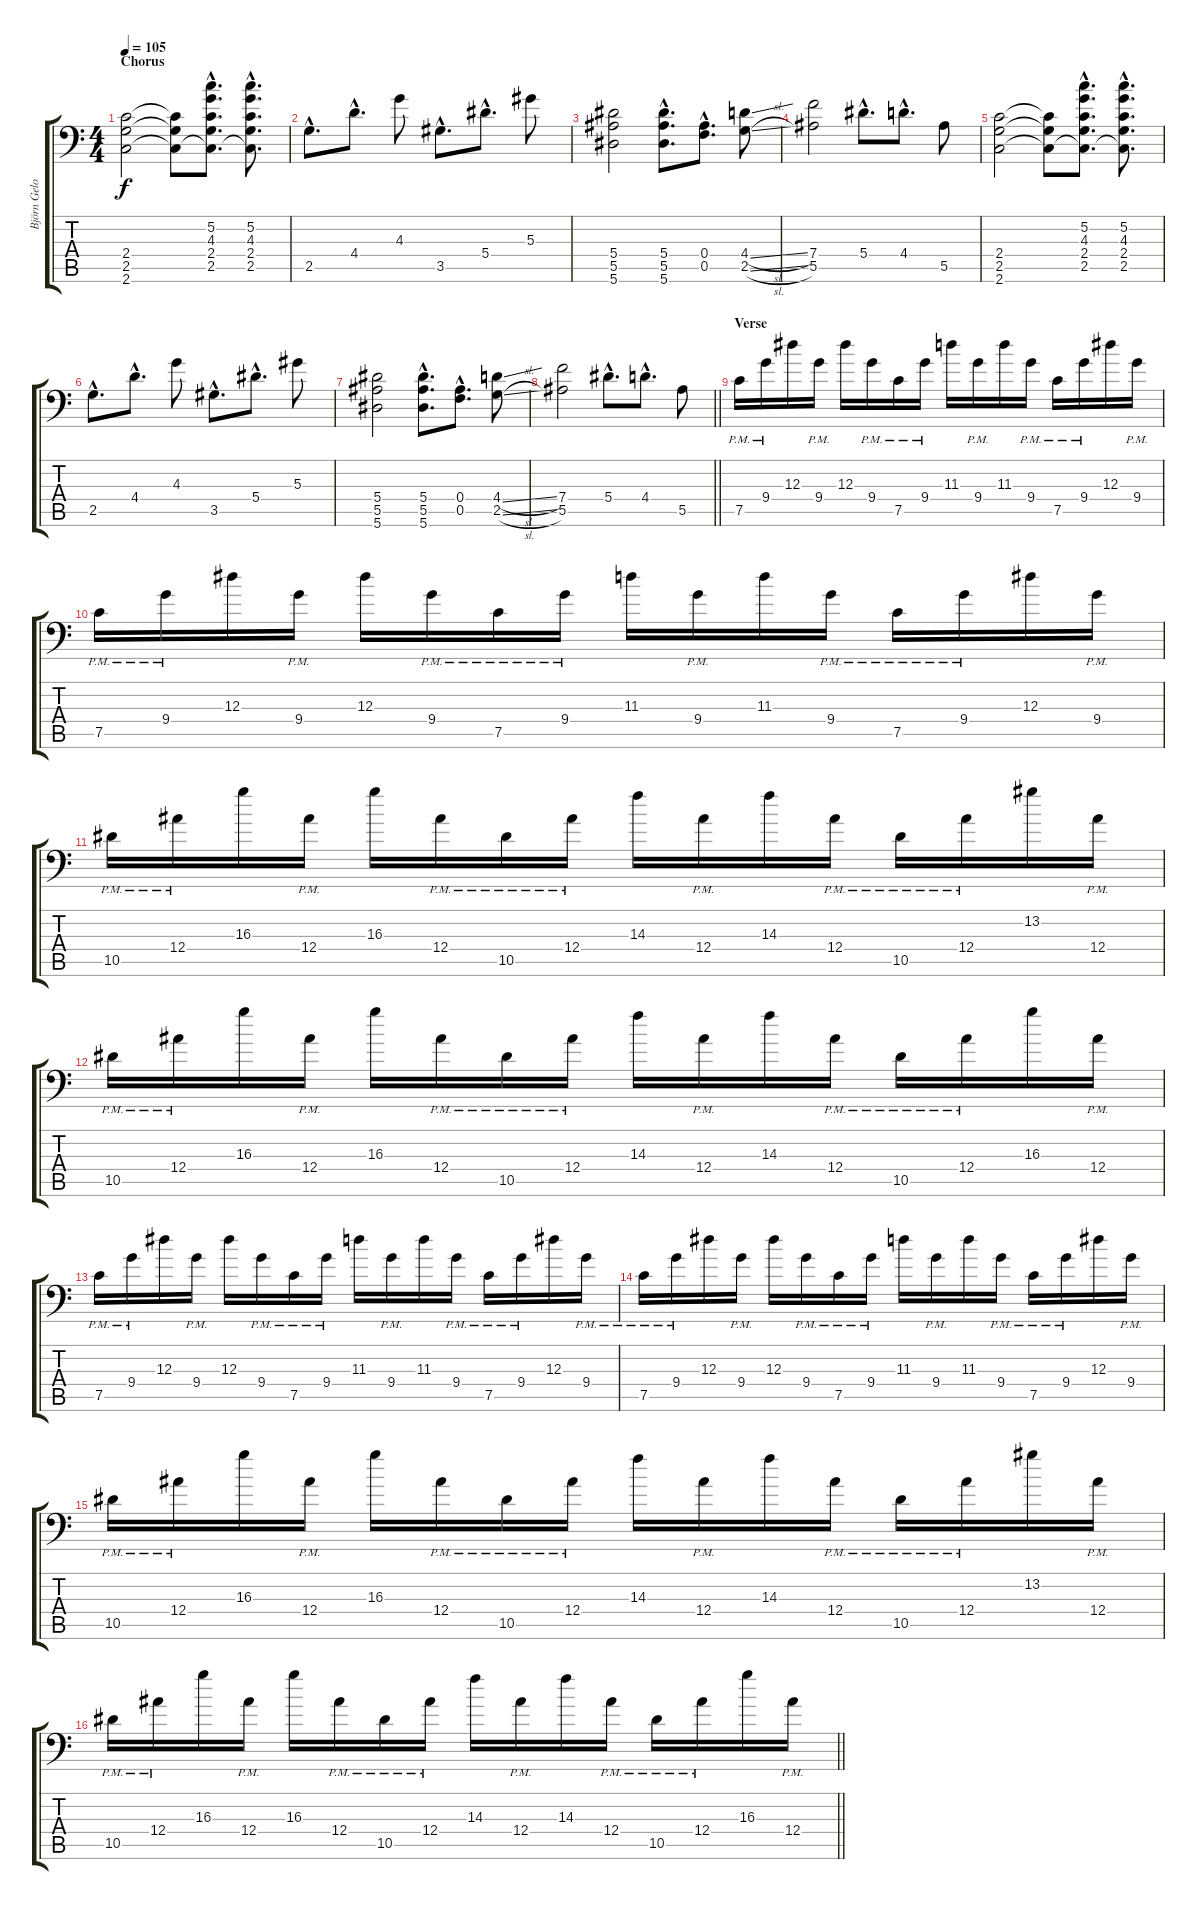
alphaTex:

\track ("Björn Gelotte" "Björn Gelo") {instrument distortionguitar}
\staff {score tabs}
\tuning (C4 G3 Eb3 Bb2 F2 Bb1) {hide}
\ts (4 4)
\section ("" "Chorus")
\tempo 105
\clef f4
\ks c
(2.4 2.5 2.6).2{dy f} (2.4{t} 2.5{t} 2.6{t}).8 (5.2{hac} 4.3{hac} 2.4{hac} 2.5{hac} 2.6{hac t}).8{d} (5.2{hac} 4.3{hac} 2.4{hac} 2.5{hac} 2.6{hac t}).8{d} |
2.5{hac}.8{d} 4.4{hac}.8{d} 4.3.8 3.5{hac}.8{d} 5.4{hac}.8{d} 5.3.8 |
(5.4 5.5 5.6).2 (5.4{hac} 5.5{hac} 5.6{hac}).8{d} (0.4{hac} 0.5{hac}).8{d} (4.4{sl} 2.5{sl}).8 |
(7.4 5.5).2 5.4{hac}.8{d} 4.4{hac}.8{d} 5.5.8 |
(2.4 2.5 2.6).2 (2.4{t} 2.5{t} 2.6{t}).8 (5.2{hac} 4.3{hac} 2.4{hac} 2.5{hac} 2.6{hac t}).8{d} (5.2{hac} 4.3{hac} 2.4{hac} 2.5{hac} 2.6{hac t}).8{d} |
2.5{hac}.8{d} 4.4{hac}.8{d} 4.3.8 3.5{hac}.8{d} 5.4{hac}.8{d} 5.3.8 |
(5.4 5.5 5.6).2 (5.4{hac} 5.5{hac} 5.6{hac}).8{d} (0.4{hac} 0.5{hac}).8{d} (4.4{sl} 2.5{sl}).8 |
\barLineRight lightlight
(7.4 5.5).2 5.4{hac}.8{d} 4.4{hac}.8{d} 5.5.8 |
\section ("" "Verse")
7.5{pm}.16 9.4{pm}.16 12.3.16 9.4{pm}.16 12.3.16 9.4{pm}.16 7.5{pm}.16 9.4{pm}.16 11.3.16 9.4{pm}.16 11.3.16 9.4{pm}.16 7.5{pm}.16 9.4{pm}.16 12.3.16 9.4{pm}.16 |
7.5{pm}.16 9.4{pm}.16 12.3.16 9.4{pm}.16 12.3.16 9.4{pm}.16 7.5{pm}.16 9.4{pm}.16 11.3.16 9.4{pm}.16 11.3.16 9.4{pm}.16 7.5{pm}.16 9.4{pm}.16 12.3.16 9.4{pm}.16 |
10.5{pm}.16 12.4{pm}.16 16.3.16 12.4{pm}.16 16.3.16 12.4{pm}.16 10.5{pm}.16 12.4{pm}.16 14.3.16 12.4{pm}.16 14.3.16 12.4{pm}.16 10.5{pm}.16 12.4{pm}.16 13.2.16 12.4{pm}.16 |
10.5{pm}.16 12.4{pm}.16 16.3.16 12.4{pm}.16 16.3.16 12.4{pm}.16 10.5{pm}.16 12.4{pm}.16 14.3.16 12.4{pm}.16 14.3.16 12.4{pm}.16 10.5{pm}.16 12.4{pm}.16 16.3.16 12.4{pm}.16 |
7.5{pm}.16 9.4{pm}.16 12.3.16 9.4{pm}.16 12.3.16 9.4{pm}.16 7.5{pm}.16 9.4{pm}.16 11.3.16 9.4{pm}.16 11.3.16 9.4{pm}.16 7.5{pm}.16 9.4{pm}.16 12.3.16 9.4{pm}.16 |
7.5{pm}.16 9.4{pm}.16 12.3.16 9.4{pm}.16 12.3.16 9.4{pm}.16 7.5{pm}.16 9.4{pm}.16 11.3.16 9.4{pm}.16 11.3.16 9.4{pm}.16 7.5{pm}.16 9.4{pm}.16 12.3.16 9.4{pm}.16 |
10.5{pm}.16 12.4{pm}.16 16.3.16 12.4{pm}.16 16.3.16 12.4{pm}.16 10.5{pm}.16 12.4{pm}.16 14.3.16 12.4{pm}.16 14.3.16 12.4{pm}.16 10.5{pm}.16 12.4{pm}.16 13.2.16 12.4{pm}.16 |
\barLineRight lightlight
10.5{pm}.16 12.4{pm}.16 16.3.16 12.4{pm}.16 16.3.16 12.4{pm}.16 10.5{pm}.16 12.4{pm}.16 14.3.16 12.4{pm}.16 14.3.16 12.4{pm}.16 10.5{pm}.16 12.4{pm}.16 16.3.16 12.4{pm}.16
